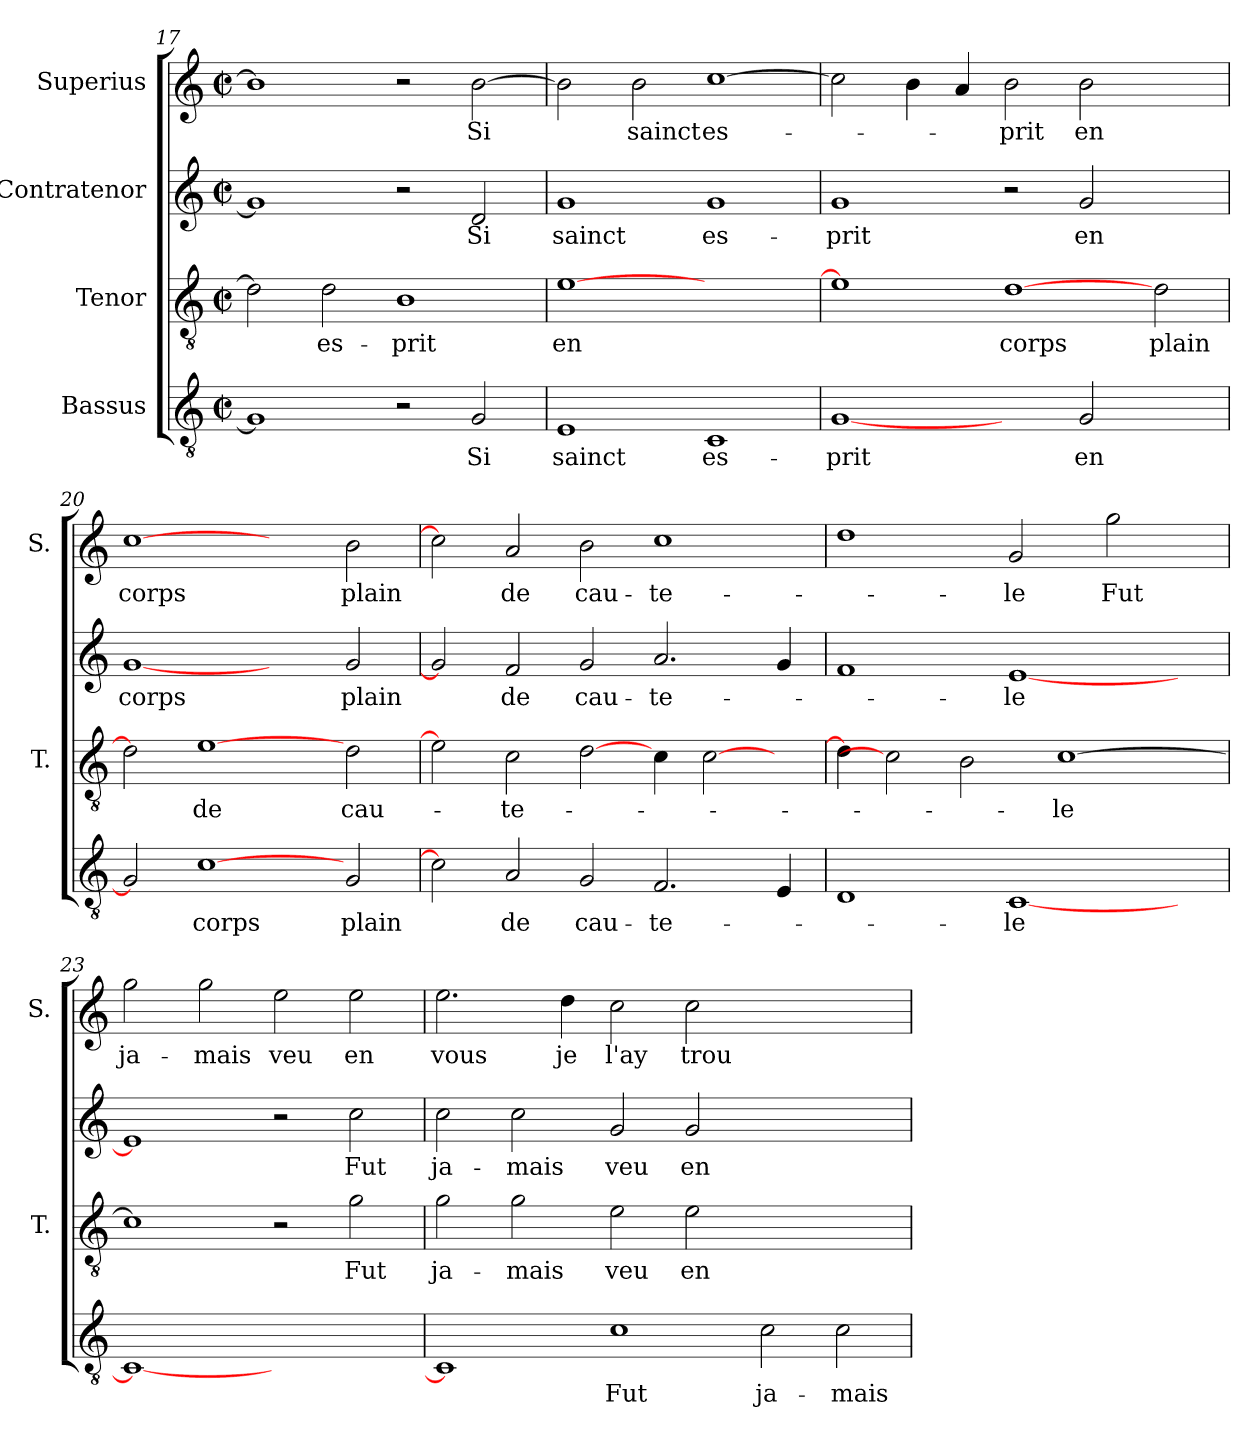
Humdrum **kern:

**kern	**text	**kern	**text	**kern	**text	**kern	**text
*part4	*part4	*part3	*part3	*part2	*part2	*part1	*part1
*staff4	*staff4	*staff3	*staff3	*staff2	*staff2	*staff1	*staff1
*I"Bassus	*	*I"Tenor	*	*I"Contratenor	*	*I"Superius	*
*	*	*I'T.	*	*	*	*I'S.	*
*clefGv2	*	*clefGv2	*	*clefG2	*	*clefG2	*
*k[]	*	*k[]	*	*k[]	*	*k[]	*
*C:	*	*C:	*	*C:	*	*C:	*
*M2/2	*	*M2/2	*	*M2/2	*	*M2/2	*
*met(c|)	*	*met(c|)	*	*met(c|)	*	*met(c|)	*
=17	=17	=17	=17	=17	=17	=17	=17
1G/]	.	2d\]	.	1g/]	.	1b\]	.
.	.	2d\	es-	.	.	.	.
2r	.	1B\	-prit	2r	.	2r	.
2G/	Si	.	.	2d/	Si	[2b\	Si
=18	=18	=18	=18	=18	=18	=18	=18
1E/	sainct	[1e\	en	1g/	sainct	2b\]	.
.	.	.	.	.	.	2b\	sainct
1C/	es-	1ryy	.	1g/	es-	[1cc\	es-
=19	=19	=19	=19	=19	=19	=19	=19
[1G/	-prit	1e\]	.	1g/	-prit	2cc\]	.
.	.	.	.	.	.	4b\	.
.	.	.	.	.	.	4a/	.
2ryy	.	[1d\	corps	2r	.	2b\	-prit
2G/	en	.	.	2g/	en	2b\	en
2ryy	.	2d\	plain	2ryy	.	2ryy	.
=20	=20	=20	=20	=20	=20	=20	=20
2G/]	.	2d\]	.	[1g/	corps	[1cc\	corps
[1c\	corps	[1e\	de	.	.	.	.
.	.	.	.	2ryy	.	2ryy	.
2G/	plain	2d\	cau-	2g/	plain	2b\	plain
=21	=21	=21	=21	=21	=21	=21	=21
2c\]	.	2e\]	.	2g/]	.	2cc\]	.
2A/	de	2c\	-te-	2f/	de	2a/	de
2G/	cau-	[2d\	.	2g/	cau-	2b\	cau-
2.F/	-te-	4c\	.	2.a/	-te-	1cc\	-te-
.	.	[2c\	.	.	.	.	.
4E/	.	4ryy	.	4g/	.	.	.
!!LO:LB:g=z
=22	=22	=22	=22	=22	=22	=22	=22
1D/	.	4d\]	.	1f/	.	1dd\	.
.	.	2c\]	.	.	.	.	.
.	.	2B\	.	.	.	.	.
[1C/	-le	.	.	[1e/	-le	2g/	-le
.	.	[1c\	-le	.	.	.	.
.	.	.	.	.	.	2gg\	Fut
4ryy	.	.	.	4ryy	.	4ryy	.
=23	=23	=23	=23	=23	=23	=23	=23
1C/_	.	1c\]	.	1e/]	.	2gg\	ja-
.	.	.	.	.	.	2gg\	-mais
1ryy	.	2r	.	2r	.	2ee\	veu
.	.	2g\	Fut	2cc\	Fut	2ee\	en
=24	=24	=24	=24	=24	=24	=24	=24
1C/]	.	2g\	ja-	2cc\	ja-	2.ee\	vous
.	.	2g\	-mais	2cc\	-mais	.	.
.	.	.	.	.	.	4dd\	je
1c\	Fut	2e\	veu	2g/	veu	2cc\	l'ay
.	.	2e\	en	2g/	en	2cc\	trou-
2c\	ja-	1ryy	.	1ryy	.	1ryy	.
2c\	-mais	.	.	.	.	.	.
=	=	=	=	=	=	=	=
*-	*-	*-	*-	*-	*-	*-	*-
